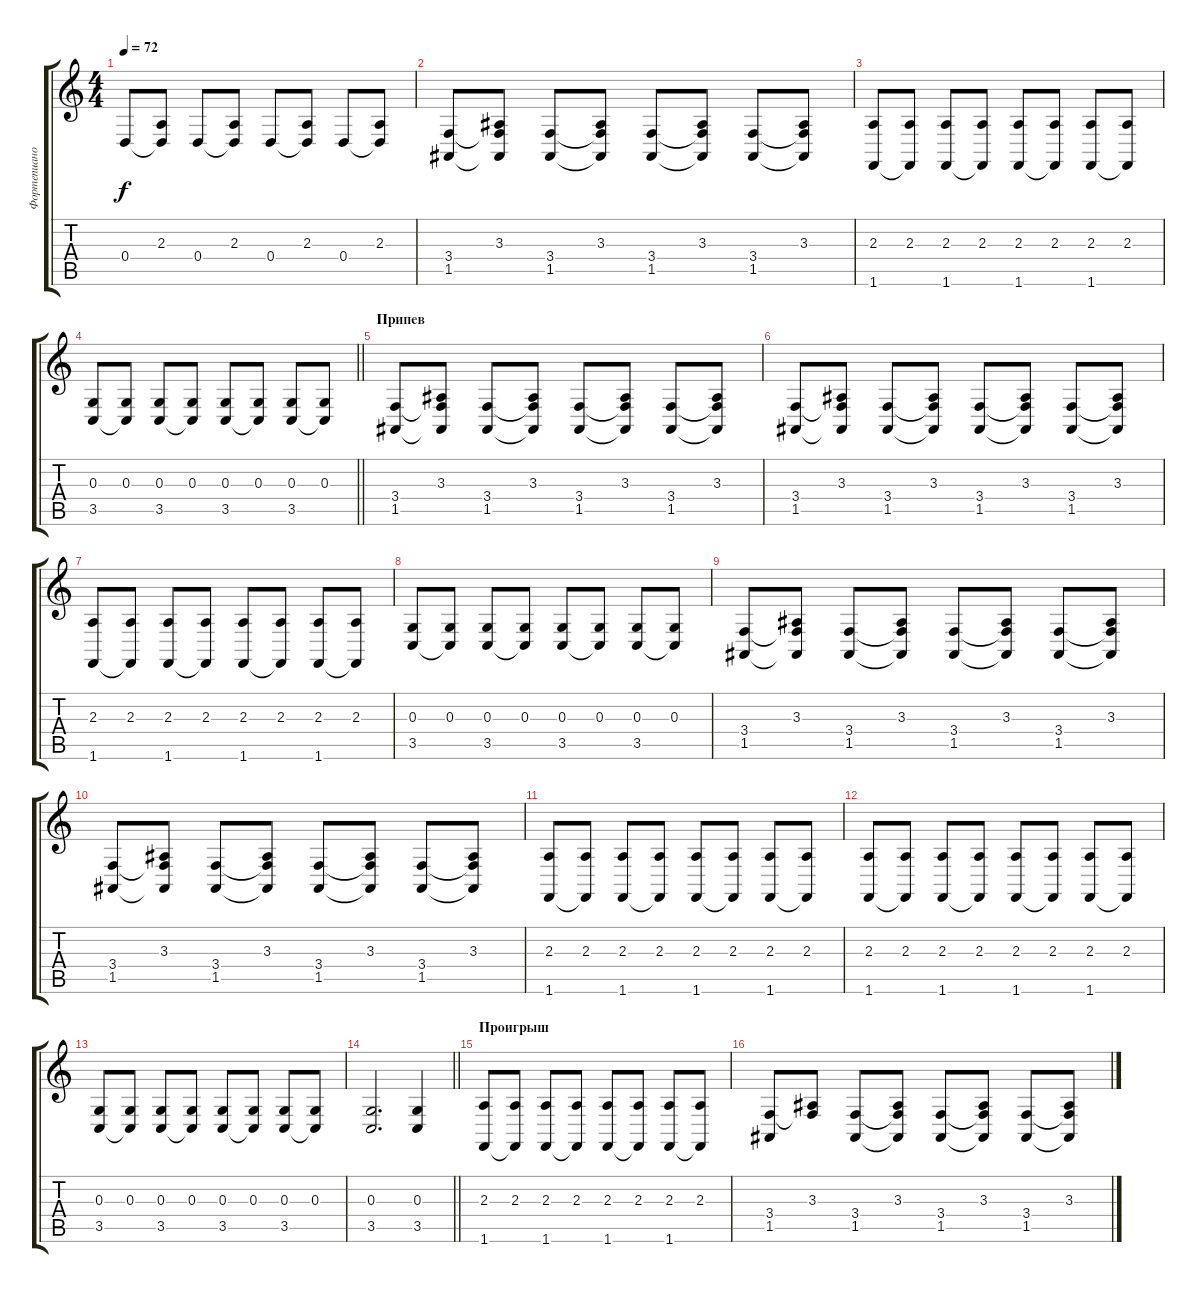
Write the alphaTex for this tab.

\track ("Фортепиано (л.р.)" "Фортепиано") {instrument acousticgrandpiano}
\staff {score tabs}
\tuning (E4 B3 G3 D3 A2 E2) {hide}
\ts (4 4)
\tempo 72
\clef g2
\ks c
0.4.8{dy f} (2.3 0.4{t}).8 0.4.8 (2.3 0.4{t}).8 0.4.8 (2.3 0.4{t}).8 0.4.8 (2.3 0.4{t}).8 |
(3.4 1.5).8 (3.3 3.4{t} 1.5{t}).8 (3.4 1.5).8 (3.3 3.4{t} 1.5{t}).8 (3.4 1.5).8 (3.3 3.4{t} 1.5{t}).8 (3.4 1.5).8 (3.3 3.4{t} 1.5{t}).8 |
(2.3 1.6).8 (2.3 1.6{t}).8 (2.3 1.6).8 (2.3 1.6{t}).8 (2.3 1.6).8 (2.3 1.6{t}).8 (2.3 1.6).8 (2.3 1.6{t}).8 |
\barLineRight lightlight
(0.3 3.5).8 (0.3 3.5{t}).8 (0.3 3.5).8 (0.3 3.5{t}).8 (0.3 3.5).8 (0.3 3.5{t}).8 (0.3 3.5).8 (0.3 3.5{t}).8 |
\section ("" "Припев")
(3.4 1.5).8 (3.3 3.4{t} 1.5{t}).8 (3.4 1.5).8 (3.3 3.4{t} 1.5{t}).8 (3.4 1.5).8 (3.3 3.4{t} 1.5{t}).8 (3.4 1.5).8 (3.3 3.4{t} 1.5{t}).8 |
(3.4 1.5).8 (3.3 3.4{t} 1.5{t}).8 (3.4 1.5).8 (3.3 3.4{t} 1.5{t}).8 (3.4 1.5).8 (3.3 3.4{t} 1.5{t}).8 (3.4 1.5).8 (3.3 3.4{t} 1.5{t}).8 |
(2.3 1.6).8 (2.3 1.6{t}).8 (2.3 1.6).8 (2.3 1.6{t}).8 (2.3 1.6).8 (2.3 1.6{t}).8 (2.3 1.6).8 (2.3 1.6{t}).8 |
(0.3 3.5).8 (0.3 3.5{t}).8 (0.3 3.5).8 (0.3 3.5{t}).8 (0.3 3.5).8 (0.3 3.5{t}).8 (0.3 3.5).8 (0.3 3.5{t}).8 |
(3.4 1.5).8 (3.3 3.4{t} 1.5{t}).8 (3.4 1.5).8 (3.3 3.4{t} 1.5{t}).8 (3.4 1.5).8 (3.3 3.4{t} 1.5{t}).8 (3.4 1.5).8 (3.3 3.4{t} 1.5{t}).8 |
(3.4 1.5).8 (3.3 3.4{t} 1.5{t}).8 (3.4 1.5).8 (3.3 3.4{t} 1.5{t}).8 (3.4 1.5).8 (3.3 3.4{t} 1.5{t}).8 (3.4 1.5).8 (3.3 3.4{t} 1.5{t}).8 |
(2.3 1.6).8 (2.3 1.6{t}).8 (2.3 1.6).8 (2.3 1.6{t}).8 (2.3 1.6).8 (2.3 1.6{t}).8 (2.3 1.6).8 (2.3 1.6{t}).8 |
(2.3 1.6).8 (2.3 1.6{t}).8 (2.3 1.6).8 (2.3 1.6{t}).8 (2.3 1.6).8 (2.3 1.6{t}).8 (2.3 1.6).8 (2.3 1.6{t}).8 |
(0.3 3.5).8 (0.3 3.5{t}).8 (0.3 3.5).8 (0.3 3.5{t}).8 (0.3 3.5).8 (0.3 3.5{t}).8 (0.3 3.5).8 (0.3 3.5{t}).8 |
\barLineRight lightlight
(0.3 3.5).2{d} (0.3 3.5).4 |
\section ("" "Проигрыш")
(2.3 1.6).8 (2.3 1.6{t}).8 (2.3 1.6).8 (2.3 1.6{t}).8 (2.3 1.6).8 (2.3 1.6{t}).8 (2.3 1.6).8 (2.3 1.6{t}).8 |
(3.4 1.5).8 (3.3 3.4{t}).8 (3.4 1.5).8 (3.3 3.4{t} 1.5{t}).8 (3.4 1.5).8 (3.3 3.4{t} 1.5{t}).8 (3.4 1.5).8 (3.3 3.4{t} 1.5{t}).8
